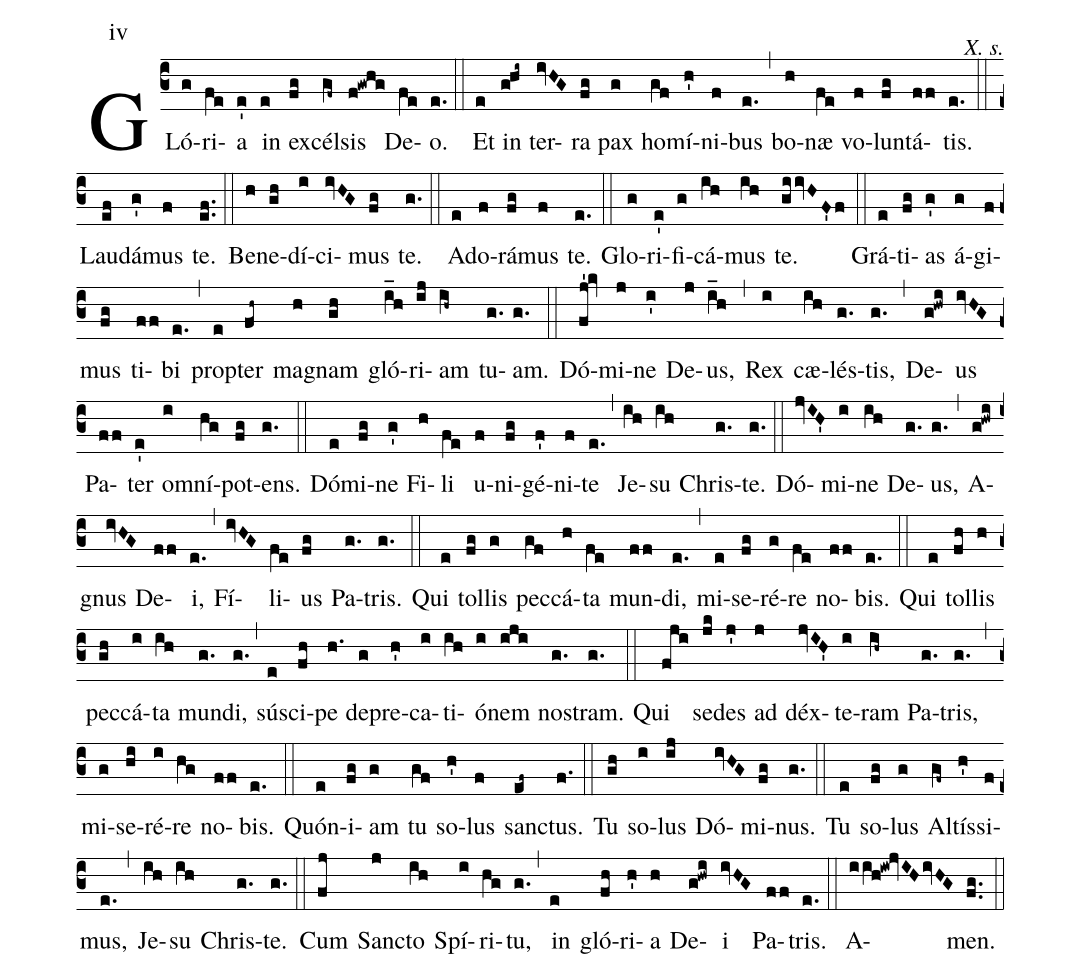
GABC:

office-part: Kyriale;
mode: 4;
commentary: X. s.;
annotation: iv;
%%
(c3) GLó(g)ri(fe)a(e') in(e) ex(fg)cél(gf~)sis(f!gwhg) De(fe)o.(e.) (::)
Et(e) in(ghi~) ter(ivHG)ra(fg) pax(g) ho(gf)mí(h')ni(f)bus(e.) (,) bo(h)næ(fe) vo(f)lun(fg)tá(ff)tis.(e.) (::)
Lau(ef)dá(g')mus(f) te.(ef..) (::)
Be(h)ne(gh)dí(i)ci(ivHG)mus(fg) te.(g.) (::)
Ad(e)o(f)rá(fg)mus(f) te.(e.) (::)
Glo(g)ri(e')fi(g)cá(ih)mus(ih) te.(giivHF'f) (::)
Grá(e)ti(fg)as(g') á(g)gi(f)mus(fg) ti(ff)bi(e.) (,) prop(e)ter(fh~) ma(h)gnam(gh) gló(i_h)ri(ij)am(ih~) tu(g.)am.(g.) (::)
Dó(fj'!kv)mi(j)ne(i') De(j)us,(i_h) (,) Rex(i) cæ(ih)lés(g.)tis,(g.) (,) De(g!hwi)us(ivHG) Pa(ff)ter(e') om(i)ní(hg)pot(fg)ens.(g.) (::)
Dó(e)mi(fg)ne(g') Fi(h)li(fe) u(f)ni(fg)gé(f')ni(f)te(e.) (,) Je(ih)su(ih) Chris(g.)te.(g.) (::)
Dó(jvIH')mi(i)ne(ih) De(g.)us,(g.) (,) A(g!hwi)gnus(ivHG) De(ff)i,(e.) (,) Fí(ivHG)li(fe)us(fg) Pa(g.)tris.(g.) (::)
Qui(e) tol(fg)lis(g) pec(gf)cá(h)ta(fe) mun(ff)di,(e.) (,) mi(e)se(fg)ré(g)re(fe) no(ff)bis.(e.) (::)
Qui(e) tol(fh)lis(h) pec(gh)cá(i)ta(ih) mun(g.)di,(g.) (,) sú(e)sci(fh)pe(h.) de(g)pre(h')ca(i)ti(ih)ó(i)nem(iji) nos(g.)tram.(g.) (::)
Qui(fji) se(jk)des(j') ad(j) déx(jvIH')te(i)ram(ih~) Pa(g.)tris,(g.) (,) mi(g)se(hi)ré(i)re(hg) no(ff)bis.(e.) (::)
Quón(e)i(fg)am(g) tu(gf) so(h')lus(f) sanc(ef~)tus.(f.) (::)
Tu(gh) so(i)lus(ij) Dó(ivHG)mi(fg)nus.(g.) (::)
Tu(e) so(fg)lus(g) Al(gf~)tís(h')si(f)mus,(e.) (,) Je(ih)su(ih) Chris(g.)te.(g.) (::)
Cum(fj) Sanc(j)to(ih) Spí(i)ri(hg)tu,(g.) (,) in(e) gló(fh)ri(h')a(h) De(g!hwi)i(ivHG) Pa(ff)tris.(e.) (::)
A(iih!iw!jvIHivHG)men.(fg..) (::)
